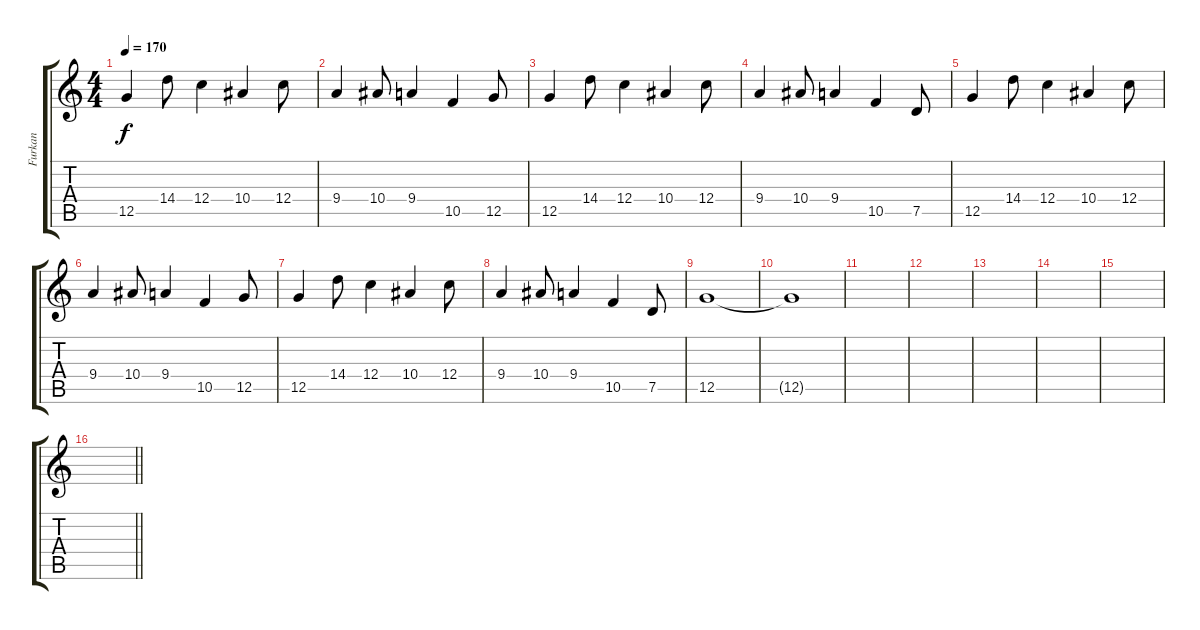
\track ("Furkan" "Furkan") {instrument distortionguitar}
\staff {score tabs}
\tuning (D4 A3 F3 C3 G2 D2) {hide}
\ts (4 4)
\tempo 170
\clef g2
\ks c
12.5.4{dy f} 14.4.8 12.4.4 10.4.4 12.4.8 |
9.4.4 10.4.8 9.4.4 10.5.4 12.5.8 |
12.5.4 14.4.8 12.4.4 10.4.4 12.4.8 |
9.4.4 10.4.8 9.4.4 10.5.4 7.5.8 |
12.5.4 14.4.8 12.4.4 10.4.4 12.4.8 |
9.4.4 10.4.8 9.4.4 10.5.4 12.5.8 |
12.5.4 14.4.8 12.4.4 10.4.4 12.4.8 |
9.4.4 10.4.8 9.4.4 10.5.4 7.5.8 |
12.5.1{volume 0} |
12.5{t}.1 |
|
|
|
|
|
\barLineRight lightlight
